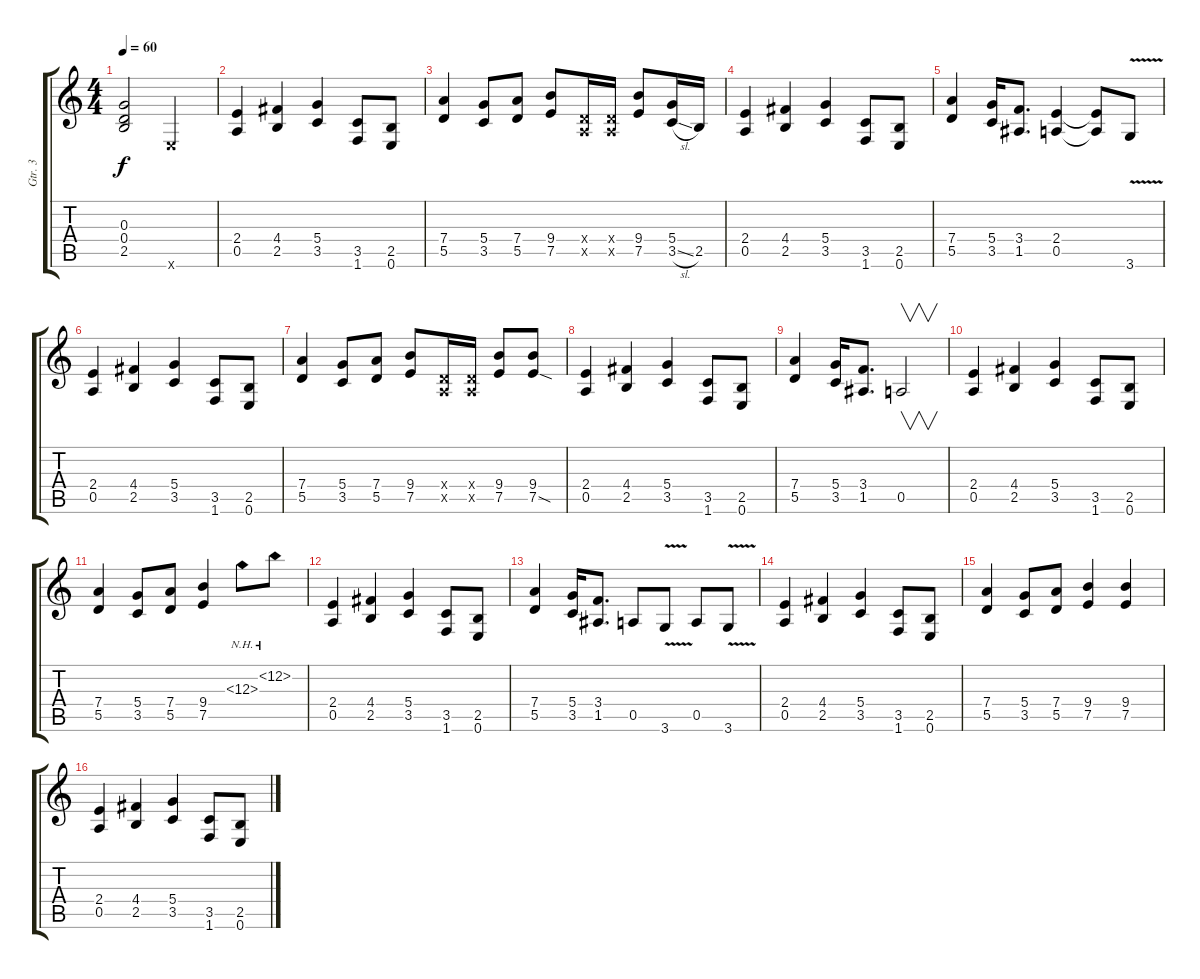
\track ("Gtr. 3" "Gtr. 3") {instrument distortionguitar}
\staff {score tabs}
\tuning (E4 B3 G3 D3 A2 E2) {hide}
\ts (4 4)
\tempo 60
\clef g2
\ks c
(0.3{t} 0.4{t} 2.5{t}).2{dy f} 0.6{x}.2 |
(2.4 0.5).4 (4.4 2.5).4 (5.4 3.5).4 (3.5 1.6).8 (2.5 0.6).8 |
(7.4 5.5).4 (5.4 3.5).8 (7.4 5.5).8 (9.4 7.5).8 (0.4{x} 0.5{x}).16 (0.4{x} 0.5{x}).16 (9.4 7.5).8 (5.4 3.5{sl}).16 2.5.16 |
(2.4 0.5).4 (4.4 2.5).4 (5.4 3.5).4 (3.5 1.6).8 (2.5 0.6).8 |
(7.4 5.5).4 (5.4 3.5).16 (3.4 1.5).8{d} (2.4 0.5).4 (2.4{t} 0.5{t}).8 3.6{v}.8 |
(2.4 0.5).4 (4.4 2.5).4 (5.4 3.5).4 (3.5 1.6).8 (2.5 0.6).8 |
(7.4 5.5).4 (5.4 3.5).8 (7.4 5.5).8 (9.4 7.5).8 (0.4{x} 0.5{x}).16 (0.4{x} 0.5{x}).16 (9.4 7.5).8 (9.4 7.5{sod}).8 |
(2.4 0.5).4 (4.4 2.5).4 (5.4 3.5).4 (3.5 1.6).8 (2.5 0.6).8 |
(7.4 5.5).4 (5.4 3.5).16 (3.4 1.5).8{d} 0.5.2{v} |
(2.4 0.5).4 (4.4 2.5).4 (5.4 3.5).4 (3.5 1.6).8 (2.5 0.6).8 |
(7.4 5.5).4 (5.4 3.5).8 (7.4 5.5).8 (9.4 7.5).4 12.3{nh}.8 12.2{nh}.8 |
(2.4 0.5).4 (4.4 2.5).4 (5.4 3.5).4 (3.5 1.6).8 (2.5 0.6).8 |
(7.4 5.5).4 (5.4 3.5).16 (3.4 1.5).8{d} 0.5.8 3.6{v}.8 0.5.8 3.6{v}.8 |
(2.4 0.5).4 (4.4 2.5).4 (5.4 3.5).4 (3.5 1.6).8 (2.5 0.6).8 |
(7.4 5.5).4 (5.4 3.5).8 (7.4 5.5).8 (9.4 7.5).4 (9.4 7.5).4 |
(2.4 0.5).4 (4.4 2.5).4 (5.4 3.5).4 (3.5 1.6).8 (2.5 0.6).8
